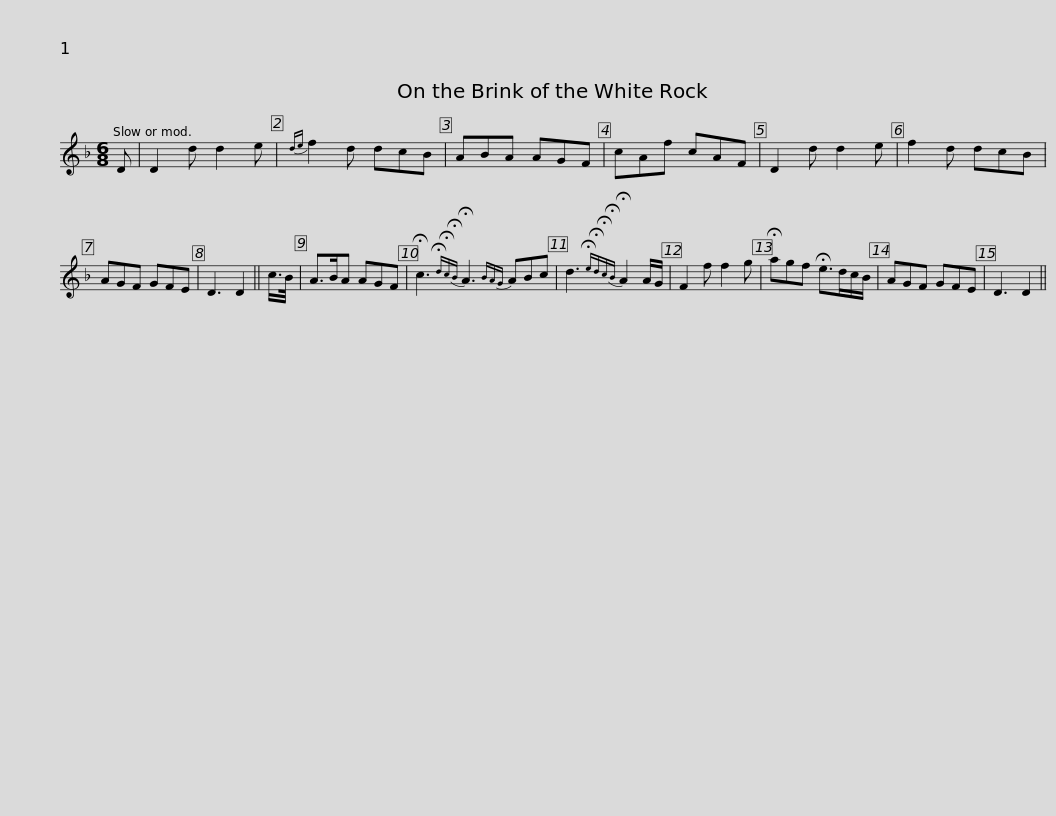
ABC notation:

X:1
L:1/8
M:6/8
I:linebreak $
K:Dmin
V:1 treble
V:1
 D | D2 d d2 e |{de} f2 d dcB | ABA AGF | cAf cAF | %5
 D2 d d2 e | f2 d dcB | AGF GFE | D3 D2 || c/>B/ |$ %10
 A>BA AGF | !fermata!c3{!fermata!d!fermata!c!fermata!B} !fermata!A3{BAG} ABc | d3{!fermata!e!fermata!d!fermata!c!fermata!B} !fermata!A2 A/G/ | F2 f f2 g | !fermata!agf !fermata!e>dc/B/ | %15
 AGF GFE | D3 D2 || %17
